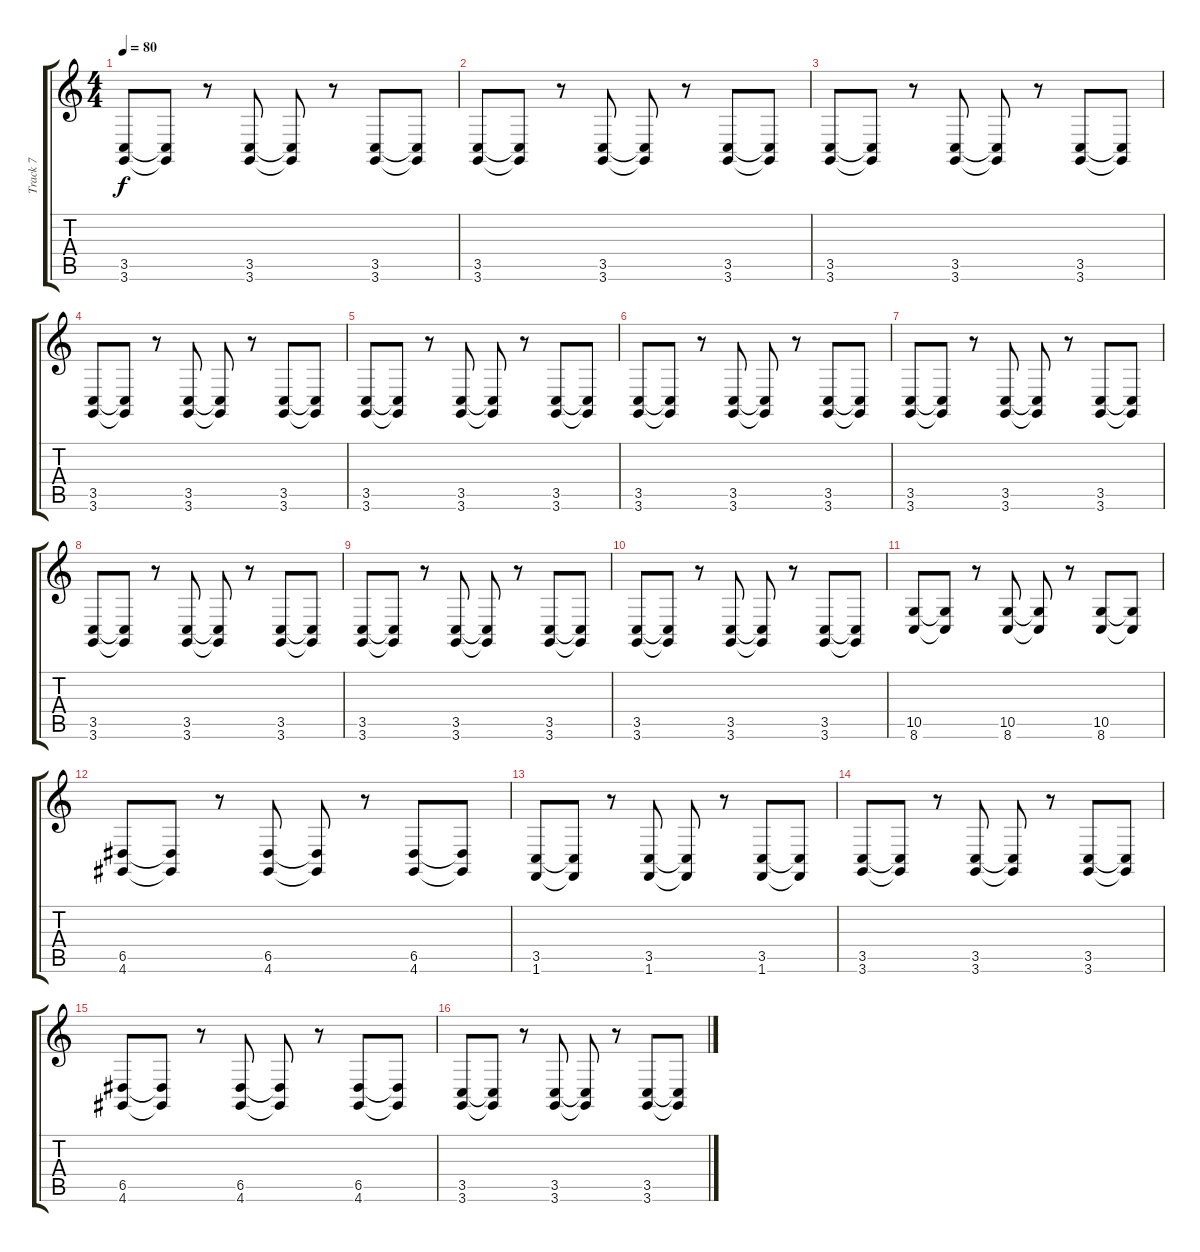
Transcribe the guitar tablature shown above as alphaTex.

\track ("Track 7" "Track 7") {instrument stringensemble1}
\staff {score tabs}
\tuning (E4 B3 G3 D3 A2 E2) {hide}
\ts (4 4)
\tempo 80
\clef g2
\ks c
(3.5 3.6).8{dy f} (3.5{t} 3.6{t}).8 r.8 (3.5 3.6).8 (3.5{t} 3.6{t}).8 r.8 (3.5 3.6).8 (3.5{t} 3.6{t}).8 |
(3.5 3.6).8 (3.5{t} 3.6{t}).8 r.8 (3.5 3.6).8 (3.5{t} 3.6{t}).8 r.8 (3.5 3.6).8 (3.5{t} 3.6{t}).8 |
(3.5 3.6).8 (3.5{t} 3.6{t}).8 r.8 (3.5 3.6).8 (3.5{t} 3.6{t}).8 r.8 (3.5 3.6).8 (3.5{t} 3.6{t}).8 |
(3.5 3.6).8 (3.5{t} 3.6{t}).8 r.8 (3.5 3.6).8 (3.5{t} 3.6{t}).8 r.8 (3.5 3.6).8 (3.5{t} 3.6{t}).8 |
(3.5 3.6).8 (3.5{t} 3.6{t}).8 r.8 (3.5 3.6).8 (3.5{t} 3.6{t}).8 r.8 (3.5 3.6).8 (3.5{t} 3.6{t}).8 |
(3.5 3.6).8 (3.5{t} 3.6{t}).8 r.8 (3.5 3.6).8 (3.5{t} 3.6{t}).8 r.8 (3.5 3.6).8 (3.5{t} 3.6{t}).8 |
(3.5 3.6).8 (3.5{t} 3.6{t}).8 r.8 (3.5 3.6).8 (3.5{t} 3.6{t}).8 r.8 (3.5 3.6).8 (3.5{t} 3.6{t}).8 |
(3.5 3.6).8 (3.5{t} 3.6{t}).8 r.8 (3.5 3.6).8 (3.5{t} 3.6{t}).8 r.8 (3.5 3.6).8 (3.5{t} 3.6{t}).8 |
(3.5 3.6).8 (3.5{t} 3.6{t}).8 r.8 (3.5 3.6).8 (3.5{t} 3.6{t}).8 r.8 (3.5 3.6).8 (3.5{t} 3.6{t}).8 |
(3.5 3.6).8 (3.5{t} 3.6{t}).8 r.8 (3.5 3.6).8 (3.5{t} 3.6{t}).8 r.8 (3.5 3.6).8 (3.5{t} 3.6{t}).8 |
(10.5 8.6).8 (10.5{t} 8.6{t}).8 r.8 (10.5 8.6).8 (10.5{t} 8.6{t}).8 r.8 (10.5 8.6).8 (10.5{t} 8.6{t}).8 |
(6.5 4.6).8 (6.5{t} 4.6{t}).8 r.8 (6.5 4.6).8 (6.5{t} 4.6{t}).8 r.8 (6.5 4.6).8 (6.5{t} 4.6{t}).8 |
(3.5 1.6).8 (3.5{t} 1.6{t}).8 r.8 (3.5 1.6).8 (3.5{t} 1.6{t}).8 r.8 (3.5 1.6).8 (3.5{t} 1.6{t}).8 |
(3.5 3.6).8 (3.5{t} 3.6{t}).8 r.8 (3.5 3.6).8 (3.5{t} 3.6{t}).8 r.8 (3.5 3.6).8 (3.5{t} 3.6{t}).8 |
(6.5 4.6).8 (6.5{t} 4.6{t}).8 r.8 (6.5 4.6).8 (6.5{t} 4.6{t}).8 r.8 (6.5 4.6).8 (6.5{t} 4.6{t}).8 |
(3.5 3.6).8 (3.5{t} 3.6{t}).8 r.8 (3.5 3.6).8 (3.5{t} 3.6{t}).8 r.8 (3.5 3.6).8 (3.5{t} 3.6{t}).8
